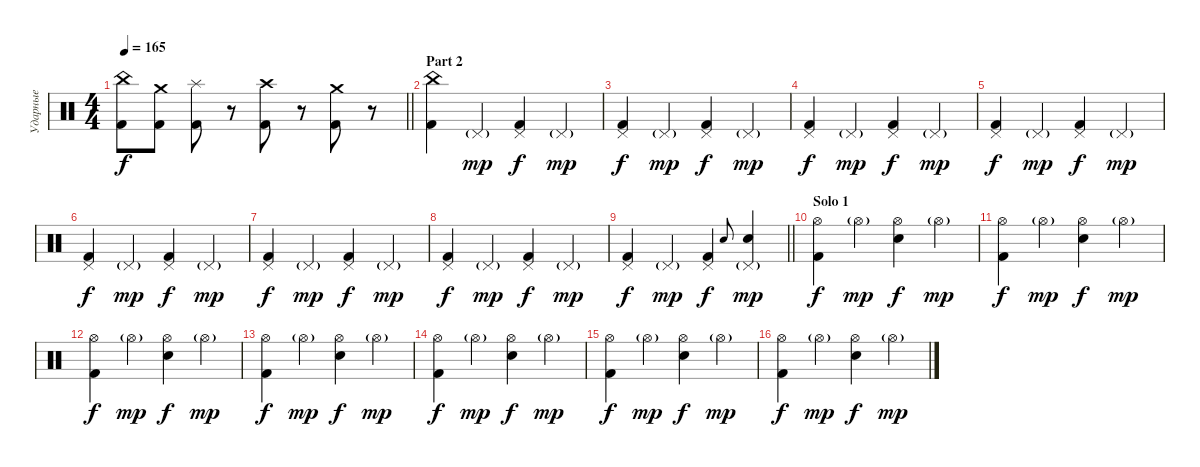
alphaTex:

\track ("Ударные" "Ударные") {instrument percussion}
\staff {score}
\articulation defaults
\ts (4 4)
\tempo 165
\clef neutral
\barLineRight lightlight
\ks c
("China (hit)" "Kick (hit) 2").8{dy f} ("Crash medium (hit)" "Kick (hit) 2").8 ("Splash (hit)" "Kick (hit) 2").8 r.8 ("Crash high (hit)" "Kick (hit) 2").8 r.8 ("Crash medium (hit)" "Kick (hit) 2").8 r.8 |
\section ("" "Part 2")
("China (hit)" "Kick (hit) 2").4 "Pedal Hi-Hat (hit)"{g}.4{dy mp} ("Pedal Hi-Hat (hit)" "Kick (hit) 2").4{dy f} "Pedal Hi-Hat (hit)"{g}.4{dy mp} |
("Pedal Hi-Hat (hit)" "Kick (hit) 2").4{dy f} "Pedal Hi-Hat (hit)"{g}.4{dy mp} ("Pedal Hi-Hat (hit)" "Kick (hit) 2").4{dy f} "Pedal Hi-Hat (hit)"{g}.4{dy mp} |
("Pedal Hi-Hat (hit)" "Kick (hit) 2").4{dy f} "Pedal Hi-Hat (hit)"{g}.4{dy mp} ("Pedal Hi-Hat (hit)" "Kick (hit) 2").4{dy f} "Pedal Hi-Hat (hit)"{g}.4{dy mp} |
("Pedal Hi-Hat (hit)" "Kick (hit) 2").4{dy f} "Pedal Hi-Hat (hit)"{g}.4{dy mp} ("Pedal Hi-Hat (hit)" "Kick (hit) 2").4{dy f} "Pedal Hi-Hat (hit)"{g}.4{dy mp} |
("Pedal Hi-Hat (hit)" "Kick (hit) 2").4{dy f} "Pedal Hi-Hat (hit)"{g}.4{dy mp} ("Pedal Hi-Hat (hit)" "Kick (hit) 2").4{dy f} "Pedal Hi-Hat (hit)"{g}.4{dy mp} |
("Pedal Hi-Hat (hit)" "Kick (hit) 2").4{dy f} "Pedal Hi-Hat (hit)"{g}.4{dy mp} ("Pedal Hi-Hat (hit)" "Kick (hit) 2").4{dy f} "Pedal Hi-Hat (hit)"{g}.4{dy mp} |
("Pedal Hi-Hat (hit)" "Kick (hit) 2").4{dy f} "Pedal Hi-Hat (hit)"{g}.4{dy mp} ("Pedal Hi-Hat (hit)" "Kick (hit) 2").4{dy f} "Pedal Hi-Hat (hit)"{g}.4{dy mp} |
\barLineRight lightlight
("Pedal Hi-Hat (hit)" "Kick (hit) 2").4{dy f} "Pedal Hi-Hat (hit)"{g}.4{dy mp} ("Pedal Hi-Hat (hit)" "Kick (hit) 2").4{dy f} "Electric Snare (hit)".8{gr onbeat} ("Pedal Hi-Hat (hit)"{g} "Electric Snare (hit)").4{dy mp} |
\section ("" "Solo 1")
("Hi-Hat (open)" "Kick (hit) 2").4{dy f} "Hi-Hat (open)"{g}.4{dy mp} ("Hi-Hat (open)" "Electric Snare (hit)").4{dy f} "Hi-Hat (open)"{g}.4{dy mp} |
("Hi-Hat (open)" "Kick (hit) 2").4{dy f} "Hi-Hat (open)"{g}.4{dy mp} ("Hi-Hat (open)" "Electric Snare (hit)").4{dy f} "Hi-Hat (open)"{g}.4{dy mp} |
("Hi-Hat (open)" "Kick (hit) 2").4{dy f} "Hi-Hat (open)"{g}.4{dy mp} ("Hi-Hat (open)" "Electric Snare (hit)").4{dy f} "Hi-Hat (open)"{g}.4{dy mp} |
("Hi-Hat (open)" "Kick (hit) 2").4{dy f} "Hi-Hat (open)"{g}.4{dy mp} ("Hi-Hat (open)" "Electric Snare (hit)").4{dy f} "Hi-Hat (open)"{g}.4{dy mp} |
("Hi-Hat (open)" "Kick (hit) 2").4{dy f} "Hi-Hat (open)"{g}.4{dy mp} ("Hi-Hat (open)" "Electric Snare (hit)").4{dy f} "Hi-Hat (open)"{g}.4{dy mp} |
("Hi-Hat (open)" "Kick (hit) 2").4{dy f} "Hi-Hat (open)"{g}.4{dy mp} ("Hi-Hat (open)" "Electric Snare (hit)").4{dy f} "Hi-Hat (open)"{g}.4{dy mp} |
("Hi-Hat (open)" "Kick (hit) 2").4{dy f} "Hi-Hat (open)"{g}.4{dy mp} ("Hi-Hat (open)" "Electric Snare (hit)").4{dy f} "Hi-Hat (open)"{g}.4{dy mp}
